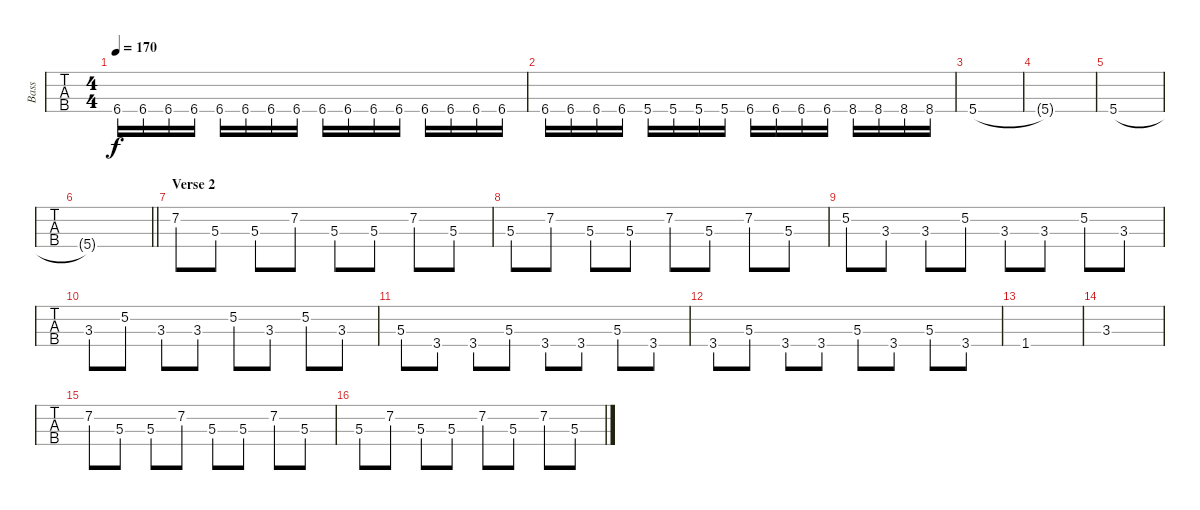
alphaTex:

\track ("Bass" "Bass") {instrument electricbassfinger}
\staff {tabs}
\tuning (Gb2 Db2 Ab1 Eb1) {hide}
\ts (4 4)
\tempo 170
\clef f4
\ks c
6.4.16{dy f} 6.4.16 6.4.16 6.4.16 6.4.16 6.4.16 6.4.16 6.4.16 6.4.16 6.4.16 6.4.16 6.4.16 6.4.16 6.4.16 6.4.16 6.4.16 |
6.4.16 6.4.16 6.4.16 6.4.16 5.4.16 5.4.16 5.4.16 5.4.16 6.4.16 6.4.16 6.4.16 6.4.16 8.4.16 8.4.16 8.4.16 8.4.16 |
5.4.1 |
5.4{t}.1 |
5.4.1 |
\barLineRight lightlight
5.4{t}.1 |
\section ("" "Verse 2")
7.2.8 5.3.8 5.3.8 7.2.8 5.3.8 5.3.8 7.2.8 5.3.8 |
5.3.8 7.2.8 5.3.8 5.3.8 7.2.8 5.3.8 7.2.8 5.3.8 |
5.2.8 3.3.8 3.3.8 5.2.8 3.3.8 3.3.8 5.2.8 3.3.8 |
3.3.8 5.2.8 3.3.8 3.3.8 5.2.8 3.3.8 5.2.8 3.3.8 |
5.3.8 3.4.8 3.4.8 5.3.8 3.4.8 3.4.8 5.3.8 3.4.8 |
3.4.8 5.3.8 3.4.8 3.4.8 5.3.8 3.4.8 5.3.8 3.4.8 |
1.4.1 |
3.3.1 |
7.2.8 5.3.8 5.3.8 7.2.8 5.3.8 5.3.8 7.2.8 5.3.8 |
5.3.8 7.2.8 5.3.8 5.3.8 7.2.8 5.3.8 7.2.8 5.3.8
